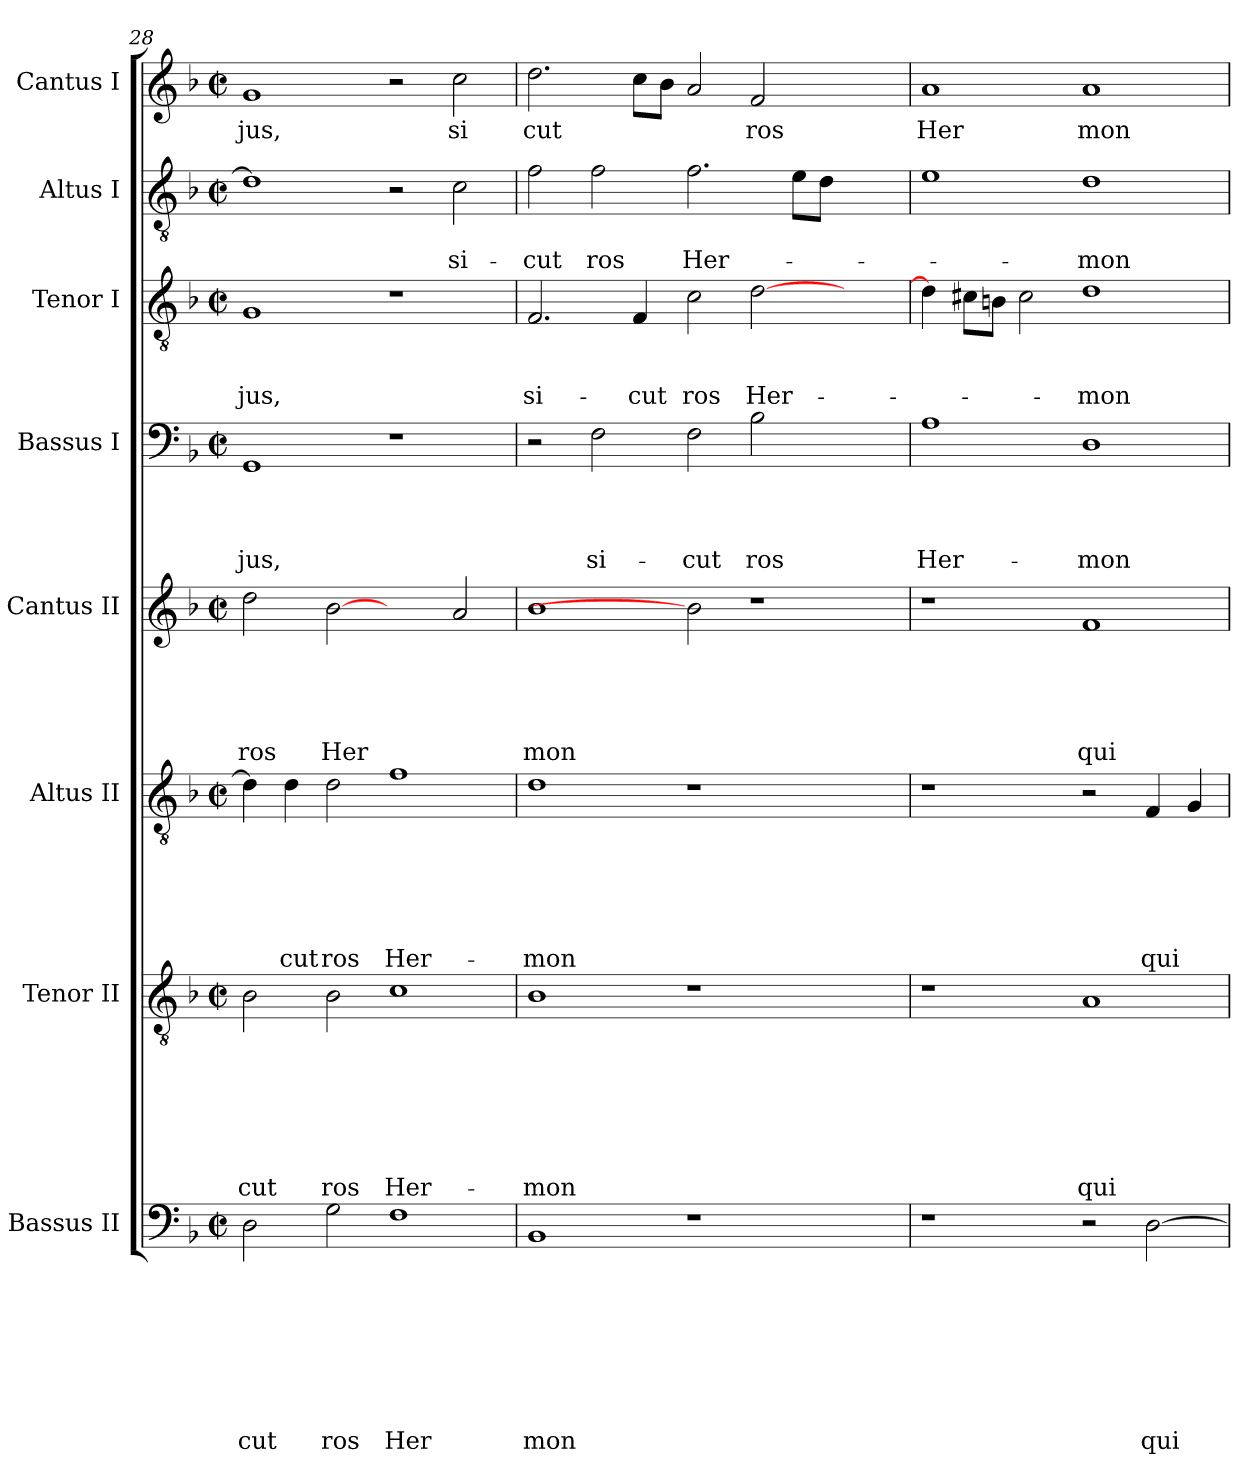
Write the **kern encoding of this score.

**kern	**text	**text	**text	**text	**text	**text	**text	**text	**kern	**text	**text	**text	**text	**text	**text	**text	**kern	**text	**text	**text	**text	**text	**text	**kern	**text	**text	**text	**text	**text	**kern	**text	**text	**text	**text	**kern	**text	**text	**text	**kern	**text	**text	**kern	**text
*part8	*part8	*part8	*part8	*part8	*part8	*part8	*part8	*part8	*part7	*part7	*part7	*part7	*part7	*part7	*part7	*part7	*part6	*part6	*part6	*part6	*part6	*part6	*part6	*part5	*part5	*part5	*part5	*part5	*part5	*part4	*part4	*part4	*part4	*part4	*part3	*part3	*part3	*part3	*part2	*part2	*part2	*part1	*part1
*staff8	*staff8	*staff8	*staff8	*staff8	*staff8	*staff8	*staff8	*staff8	*staff7	*staff7	*staff7	*staff7	*staff7	*staff7	*staff7	*staff7	*staff6	*staff6	*staff6	*staff6	*staff6	*staff6	*staff6	*staff5	*staff5	*staff5	*staff5	*staff5	*staff5	*staff4	*staff4	*staff4	*staff4	*staff4	*staff3	*staff3	*staff3	*staff3	*staff2	*staff2	*staff2	*staff1	*staff1
*I"Bassus II	*	*	*	*	*	*	*	*	*I"Tenor II	*	*	*	*	*	*	*	*I"Altus II	*	*	*	*	*	*	*I"Cantus II	*	*	*	*	*	*I"Bassus I	*	*	*	*	*I"Tenor I	*	*	*	*I"Altus I	*	*	*I"Cantus I	*
!!LO:LB:g=z
*clefF4	*	*	*	*	*	*	*	*	*clefGv2	*	*	*	*	*	*	*	*clefGv2	*	*	*	*	*	*	*clefG2	*	*	*	*	*	*clefF4	*	*	*	*	*clefGv2	*	*	*	*clefGv2	*	*	*clefG2	*
*k[b-]	*	*	*	*	*	*	*	*	*k[b-]	*	*	*	*	*	*	*	*k[b-]	*	*	*	*	*	*	*k[b-]	*	*	*	*	*	*k[b-]	*	*	*	*	*k[b-]	*	*	*	*k[b-]	*	*	*k[b-]	*
*F:	*	*	*	*	*	*	*	*	*F:	*	*	*	*	*	*	*	*F:	*	*	*	*	*	*	*F:	*	*	*	*	*	*F:	*	*	*	*	*F:	*	*	*	*F:	*	*	*F:	*
*M2/2	*	*	*	*	*	*	*	*	*M2/2	*	*	*	*	*	*	*	*M2/2	*	*	*	*	*	*	*M2/2	*	*	*	*	*	*M2/2	*	*	*	*	*M2/2	*	*	*	*M2/2	*	*	*M2/2	*
*met(c|)	*	*	*	*	*	*	*	*	*met(c|)	*	*	*	*	*	*	*	*met(c|)	*	*	*	*	*	*	*met(c|)	*	*	*	*	*	*met(c|)	*	*	*	*	*met(c|)	*	*	*	*met(c|)	*	*	*met(c|)	*
=28	=28	=28	=28	=28	=28	=28	=28	=28	=28	=28	=28	=28	=28	=28	=28	=28	=28	=28	=28	=28	=28	=28	=28	=28	=28	=28	=28	=28	=28	=28	=28	=28	=28	=28	=28	=28	=28	=28	=28	=28	=28	=28	=28
!	!	!	!	!	!	!	!	!LO:LY:b	!	!	!	!	!	!	!	!LO:LY:b	!	!	!	!	!	!	!	!	!	!	!	!	!LO:LY:b	!	!	!	!	!LO:LY:b	!	!	!	!LO:LY:b	!	!	!	!	!LO:LY:b
2D\	.	.	.	.	.	.	.	cut	2B-\	.	.	.	.	.	.	cut	4d\]	.	.	.	.	.	.	2dd\	.	.	.	.	ros	1GG	.	.	.	jus,	1G	.	.	jus,	1d]	.	.	1g	jus,
!	!	!	!	!	!	!	!	!	!	!	!	!	!	!	!	!	!	!	!	!	!	!	!LO:LY:b	!	!	!	!	!	!	!	!	!	!	!	!	!	!	!	!	!	!	!	!
.	.	.	.	.	.	.	.	.	.	.	.	.	.	.	.	.	4d\	.	.	.	.	.	-cut	.	.	.	.	.	.	.	.	.	.	.	.	.	.	.	.	.	.	.	.
!	!	!	!	!	!	!	!	!LO:LY:b	!	!	!	!	!	!	!	!LO:LY:b	!	!	!	!	!	!	!LO:LY:b	!	!	!	!	!	!LO:LY:b	!	!	!	!	!	!	!	!	!	!	!	!	!	!
2G\	.	.	.	.	.	.	.	ros	2B-\	.	.	.	.	.	.	ros	2d\	.	.	.	.	.	ros	[2b-	.	.	.	.	Her	.	.	.	.	.	.	.	.	.	.	.	.	.	.
!	!	!	!	!	!	!	!	!LO:LY:b	!	!	!	!	!	!	!	!LO:LY:b	!	!	!	!	!	!	!LO:LY:b	!	!	!	!	!	!	!	!	!	!	!	!	!	!	!	!	!	!	!	!
1F	.	.	.	.	.	.	.	Her	1c	.	.	.	.	.	.	Her-	1f	.	.	.	.	.	Her-	2ryy	.	.	.	.	.	1r	.	.	.	.	1r	.	.	.	2r	.	.	2r	.
!	!	!	!	!	!	!	!	!	!	!	!	!	!	!	!	!	!	!	!	!	!	!	!	!	!	!	!	!	!	!	!	!	!	!	!	!	!	!	!	!	!LO:LY:b	!	!LO:LY:b
.	.	.	.	.	.	.	.	.	.	.	.	.	.	.	.	.	.	.	.	.	.	.	.	2a/	.	.	.	.	.	.	.	.	.	.	.	.	.	.	2c\	.	si-	2cc\	si
=29	=29	=29	=29	=29	=29	=29	=29	=29	=29	=29	=29	=29	=29	=29	=29	=29	=29	=29	=29	=29	=29	=29	=29	=29	=29	=29	=29	=29	=29	=29	=29	=29	=29	=29	=29	=29	=29	=29	=29	=29	=29	=29	=29
!	!	!	!	!	!	!	!	!LO:LY:b	!	!	!	!	!	!	!	!LO:LY:b	!	!	!	!	!	!	!LO:LY:b	!	!	!	!	!	!LO:LY:b	!	!	!	!	!	!	!	!	!LO:LY:b	!	!	!LO:LY:b	!	!LO:LY:b
1BB-	.	.	.	.	.	.	.	mon	1B-	.	.	.	.	.	.	-mon	1d	.	.	.	.	.	-mon	1b-	.	.	.	.	mon	2r	.	.	.	.	2.F/	.	.	si-	2f\	.	-cut	2.dd\	cut
!	!	!	!	!	!	!	!	!	!	!	!	!	!	!	!	!	!	!	!	!	!	!	!	!	!	!	!	!	!	!	!	!	!	!LO:LY:b	!	!	!	!	!	!	!LO:LY:b	!	!
.	.	.	.	.	.	.	.	.	.	.	.	.	.	.	.	.	.	.	.	.	.	.	.	.	.	.	.	.	.	2F\	.	.	.	si-	.	.	.	.	2f\	.	ros	.	.
!	!	!	!	!	!	!	!	!	!	!	!	!	!	!	!	!	!	!	!	!	!	!	!	!	!	!	!	!	!	!	!	!	!	!	!	!	!	!LO:LY:b	!	!	!	!	!
.	.	.	.	.	.	.	.	.	.	.	.	.	.	.	.	.	.	.	.	.	.	.	.	.	.	.	.	.	.	.	.	.	.	.	4F/	.	.	-cut	.	.	.	8cc\L	.
.	.	.	.	.	.	.	.	.	.	.	.	.	.	.	.	.	.	.	.	.	.	.	.	.	.	.	.	.	.	.	.	.	.	.	.	.	.	.	.	.	.	8b-\J	.
!	!	!	!	!	!	!	!	!	!	!	!	!	!	!	!	!	!	!	!	!	!	!	!	!	!	!	!	!	!	!	!	!	!	!LO:LY:b	!	!	!	!LO:LY:b	!	!	!LO:LY:b	!	!
1r	.	.	.	.	.	.	.	.	1r	.	.	.	.	.	.	.	1r	.	.	.	.	.	.	2b-]	.	.	.	.	.	2F\	.	.	.	-cut	2c\	.	.	ros	2.f\	.	Her-	2a/	.
!	!	!	!	!	!	!	!	!	!	!	!	!	!	!	!	!	!	!	!	!	!	!	!	!	!	!	!	!	!	!	!	!	!	!LO:LY:b	!	!	!	!LO:LY:b	!	!	!	!	!LO:LY:b
.	.	.	.	.	.	.	.	.	.	.	.	.	.	.	.	.	.	.	.	.	.	.	.	1r	.	.	.	.	.	2B-\	.	.	.	ros	[>2d\	.	.	Her-	.	.	.	2f/	ros
.	.	.	.	.	.	.	.	.	.	.	.	.	.	.	.	.	.	.	.	.	.	.	.	.	.	.	.	.	.	.	.	.	.	.	.	.	.	.	8e\L	.	.	.	.
.	.	.	.	.	.	.	.	.	.	.	.	.	.	.	.	.	.	.	.	.	.	.	.	.	.	.	.	.	.	.	.	.	.	.	.	.	.	.	8d\J	.	.	.	.
2ryy	.	.	.	.	.	.	.	.	2ryy	.	.	.	.	.	.	.	2ryy	.	.	.	.	.	.	.	.	.	.	.	.	2ryy	.	.	.	.	2ryy	.	.	.	2ryy	.	.	2ryy	.
=30	=30	=30	=30	=30	=30	=30	=30	=30	=30	=30	=30	=30	=30	=30	=30	=30	=30	=30	=30	=30	=30	=30	=30	=30	=30	=30	=30	=30	=30	=30	=30	=30	=30	=30	=30	=30	=30	=30	=30	=30	=30	=30	=30
!	!	!	!	!	!	!	!	!	!	!	!	!	!	!	!	!	!	!	!	!	!	!	!	!	!	!	!	!	!	!	!	!	!	!LO:LY:b	!	!	!	!	!	!	!	!	!LO:LY:b
1r	.	.	.	.	.	.	.	.	1r	.	.	.	.	.	.	.	1r	.	.	.	.	.	.	1r	.	.	.	.	.	1A	.	.	.	Her-	4d\]	.	.	.	1e	.	.	1a	Her
.	.	.	.	.	.	.	.	.	.	.	.	.	.	.	.	.	.	.	.	.	.	.	.	.	.	.	.	.	.	.	.	.	.	.	8c#\L	.	.	.	.	.	.	.	.
.	.	.	.	.	.	.	.	.	.	.	.	.	.	.	.	.	.	.	.	.	.	.	.	.	.	.	.	.	.	.	.	.	.	.	8B\J	.	.	.	.	.	.	.	.
.	.	.	.	.	.	.	.	.	.	.	.	.	.	.	.	.	.	.	.	.	.	.	.	.	.	.	.	.	.	.	.	.	.	.	2c#\	.	.	.	.	.	.	.	.
!	!	!	!	!	!	!	!	!	!	!	!	!	!	!	!	!LO:LY:b	!	!	!	!	!	!	!	!	!	!	!	!	!LO:LY:b	!	!	!	!	!LO:LY:b	!	!	!	!LO:LY:b	!	!	!LO:LY:b	!	!LO:LY:b
2r	.	.	.	.	.	.	.	.	1A	.	.	.	.	.	.	qui	2r	.	.	.	.	.	.	1f	.	.	.	.	qui	1D	.	.	.	-mon	1d	.	.	-mon	1d	.	-mon	1a	mon
!	!	!	!	!	!	!	!	!LO:LY:b	!	!	!	!	!	!	!	!	!	!	!	!	!	!	!LO:LY:b	!	!	!	!	!	!	!	!	!	!	!	!	!	!	!	!	!	!	!	!
[>2D\	.	.	.	.	.	.	.	qui	.	.	.	.	.	.	.	.	4F/	.	.	.	.	.	qui	.	.	.	.	.	.	.	.	.	.	.	.	.	.	.	.	.	.	.	.
.	.	.	.	.	.	.	.	.	.	.	.	.	.	.	.	.	4G/	.	.	.	.	.	.	.	.	.	.	.	.	.	.	.	.	.	.	.	.	.	.	.	.	.	.
=	=	=	=	=	=	=	=	=	=	=	=	=	=	=	=	=	=	=	=	=	=	=	=	=	=	=	=	=	=	=	=	=	=	=	=	=	=	=	=	=	=	=	=
*-	*-	*-	*-	*-	*-	*-	*-	*-	*-	*-	*-	*-	*-	*-	*-	*-	*-	*-	*-	*-	*-	*-	*-	*-	*-	*-	*-	*-	*-	*-	*-	*-	*-	*-	*-	*-	*-	*-	*-	*-	*-	*-	*-
